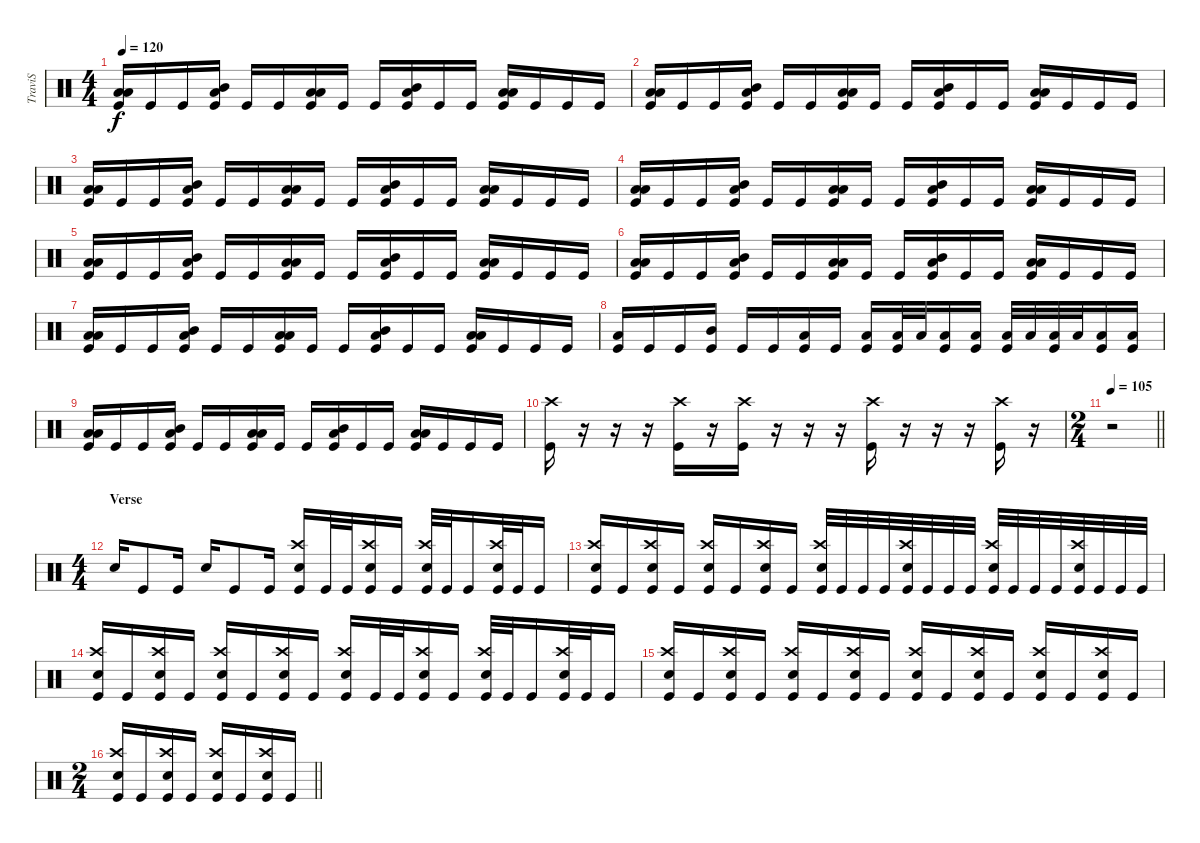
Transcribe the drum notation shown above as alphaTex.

\track ("TraviS" "TraviS") {instrument percussion}
\staff {score}
\articulation defaults
\ts (4 4)
\tempo 120
\clef neutral
\ks c
("Low Tom (hit)" "Low Floor Tom (hit)" "Kick (hit)").16{dy f} "Kick (hit)".16 "Kick (hit)".16 ("Mid Tom (hit)" "Low Floor Tom (hit)" "Kick (hit)").16 "Kick (hit)".16 "Kick (hit)".16 ("Low Tom (hit)" "Low Floor Tom (hit)" "Kick (hit)").16 "Kick (hit)".16 "Kick (hit)".16 ("Mid Tom (hit)" "Low Floor Tom (hit)" "Kick (hit)").16 "Kick (hit)".16 "Kick (hit)".16 ("Low Tom (hit)" "Low Floor Tom (hit)" "Kick (hit)").16 "Kick (hit)".16 "Kick (hit)".16 "Kick (hit)".16 |
("Low Tom (hit)" "Low Floor Tom (hit)" "Kick (hit)").16 "Kick (hit)".16 "Kick (hit)".16 ("Mid Tom (hit)" "Low Floor Tom (hit)" "Kick (hit)").16 "Kick (hit)".16 "Kick (hit)".16 ("Low Tom (hit)" "Low Floor Tom (hit)" "Kick (hit)").16 "Kick (hit)".16 "Kick (hit)".16 ("Mid Tom (hit)" "Low Floor Tom (hit)" "Kick (hit)").16 "Kick (hit)".16 "Kick (hit)".16 ("Low Tom (hit)" "Low Floor Tom (hit)" "Kick (hit)").16 "Kick (hit)".16 "Kick (hit)".16 "Kick (hit)".16 |
("Low Tom (hit)" "Low Floor Tom (hit)" "Kick (hit)").16 "Kick (hit)".16 "Kick (hit)".16 ("Mid Tom (hit)" "Low Floor Tom (hit)" "Kick (hit)").16 "Kick (hit)".16 "Kick (hit)".16 ("Low Tom (hit)" "Low Floor Tom (hit)" "Kick (hit)").16 "Kick (hit)".16 "Kick (hit)".16 ("Mid Tom (hit)" "Low Floor Tom (hit)" "Kick (hit)").16 "Kick (hit)".16 "Kick (hit)".16 ("Low Tom (hit)" "Low Floor Tom (hit)" "Kick (hit)").16 "Kick (hit)".16 "Kick (hit)".16 "Kick (hit)".16 |
("Low Tom (hit)" "Low Floor Tom (hit)" "Kick (hit)").16 "Kick (hit)".16 "Kick (hit)".16 ("Mid Tom (hit)" "Low Floor Tom (hit)" "Kick (hit)").16 "Kick (hit)".16 "Kick (hit)".16 ("Low Tom (hit)" "Low Floor Tom (hit)" "Kick (hit)").16 "Kick (hit)".16 "Kick (hit)".16 ("Mid Tom (hit)" "Low Floor Tom (hit)" "Kick (hit)").16 "Kick (hit)".16 "Kick (hit)".16 ("Low Tom (hit)" "Low Floor Tom (hit)" "Kick (hit)").16 "Kick (hit)".16 "Kick (hit)".16 "Kick (hit)".16 |
("Low Tom (hit)" "Low Floor Tom (hit)" "Kick (hit)").16 "Kick (hit)".16 "Kick (hit)".16 ("Mid Tom (hit)" "Low Floor Tom (hit)" "Kick (hit)").16 "Kick (hit)".16 "Kick (hit)".16 ("Low Tom (hit)" "Low Floor Tom (hit)" "Kick (hit)").16 "Kick (hit)".16 "Kick (hit)".16 ("Mid Tom (hit)" "Low Floor Tom (hit)" "Kick (hit)").16 "Kick (hit)".16 "Kick (hit)".16 ("Low Tom (hit)" "Low Floor Tom (hit)" "Kick (hit)").16 "Kick (hit)".16 "Kick (hit)".16 "Kick (hit)".16 |
("Low Tom (hit)" "Low Floor Tom (hit)" "Kick (hit)").16 "Kick (hit)".16 "Kick (hit)".16 ("Mid Tom (hit)" "Low Floor Tom (hit)" "Kick (hit)").16 "Kick (hit)".16 "Kick (hit)".16 ("Low Tom (hit)" "Low Floor Tom (hit)" "Kick (hit)").16 "Kick (hit)".16 "Kick (hit)".16 ("Mid Tom (hit)" "Low Floor Tom (hit)" "Kick (hit)").16 "Kick (hit)".16 "Kick (hit)".16 ("Low Tom (hit)" "Low Floor Tom (hit)" "Kick (hit)").16 "Kick (hit)".16 "Kick (hit)".16 "Kick (hit)".16 |
("Low Tom (hit)" "Low Floor Tom (hit)" "Kick (hit)").16 "Kick (hit)".16 "Kick (hit)".16 ("Mid Tom (hit)" "Low Floor Tom (hit)" "Kick (hit)").16 "Kick (hit)".16 "Kick (hit)".16 ("Low Tom (hit)" "Low Floor Tom (hit)" "Kick (hit)").16 "Kick (hit)".16 "Kick (hit)".16 ("Mid Tom (hit)" "Low Floor Tom (hit)" "Kick (hit)").16 "Kick (hit)".16 "Kick (hit)".16 ("Low Tom (hit)" "Low Floor Tom (hit)" "Kick (hit)").16 "Kick (hit)".16 "Kick (hit)".16 "Kick (hit)".16 |
("Low Tom (hit)" "Kick (hit)").16 "Kick (hit)".16 "Kick (hit)".16 ("Mid Tom (hit)" "Kick (hit)").16 "Kick (hit)".16 "Kick (hit)".16 ("Low Tom (hit)" "Kick (hit)").16 "Kick (hit)".16 ("Low Tom (hit)" "Kick (hit)").16 ("Low Tom (hit)" "Kick (hit)").32 "Low Tom (hit)".32 ("Low Tom (hit)" "Kick (hit)").16 ("Low Tom (hit)" "Kick (hit)").16 ("Low Floor Tom (hit)" "Kick (hit)").32 "Low Floor Tom (hit)".32 ("Low Floor Tom (hit)" "Kick (hit)").32 "Low Floor Tom (hit)".32 ("Low Floor Tom (hit)" "Kick (hit)").16 ("Low Floor Tom (hit)" "Kick (hit)").16 |
("Low Tom (hit)" "Low Floor Tom (hit)" "Kick (hit)").16 "Kick (hit)".16 "Kick (hit)".16 ("Mid Tom (hit)" "Low Floor Tom (hit)" "Kick (hit)").16 "Kick (hit)".16 "Kick (hit)".16 ("Low Tom (hit)" "Low Floor Tom (hit)" "Kick (hit)").16 "Kick (hit)".16 "Kick (hit)".16 ("Mid Tom (hit)" "Low Floor Tom (hit)" "Kick (hit)").16 "Kick (hit)".16 "Kick (hit)".16 ("Low Tom (hit)" "Low Floor Tom (hit)" "Kick (hit)").16 "Kick (hit)".16 "Kick (hit)".16 "Kick (hit)".16 |
("Crash high (hit)" "Kick (hit)").16 r.16 r.16 r.16 ("Crash high (hit)" "Kick (hit)").16 r.16 ("Crash high (hit)" "Kick (hit)").16 r.16 r.16 r.16 ("Crash high (hit)" "Kick (hit)").16 r.16 r.16 r.16 ("Crash high (hit)" "Kick (hit)").16 r.16 |
\ts (2 4)
\tempo 105
\barLineRight lightlight
r.2 |
\ts (4 4)
\section ("" "Verse")
"Snare (hit) 2".16 "Kick (hit)".8 "Kick (hit)".16 "Snare (hit) 2".16 "Kick (hit)".8 "Kick (hit)".16 ("Crash high (hit)" "Snare (hit) 2" "Kick (hit)").16 "Kick (hit)".32 "Kick (hit)".32 ("Crash high (hit)" "Snare (hit) 2" "Kick (hit)").16 "Kick (hit)".16 ("Crash high (hit)" "Snare (hit) 2" "Kick (hit)").32 "Kick (hit)".32 "Kick (hit)".16 ("Crash high (hit)" "Snare (hit) 2" "Kick (hit)").32 "Kick (hit)".32 "Kick (hit)".16 |
("Crash high (hit)" "Snare (hit) 2" "Kick (hit)").16 "Kick (hit)".16 ("Crash high (hit)" "Snare (hit) 2" "Kick (hit)").16 "Kick (hit)".16 ("Crash high (hit)" "Snare (hit) 2" "Kick (hit)").16 "Kick (hit)".16 ("Crash high (hit)" "Snare (hit) 2" "Kick (hit)").16 "Kick (hit)".16 ("Crash high (hit)" "Snare (hit) 2" "Kick (hit)").32 "Kick (hit)".32 "Kick (hit)".32 "Kick (hit)".32 ("Crash high (hit)" "Snare (hit) 2" "Kick (hit)").32 "Kick (hit)".32 "Kick (hit)".32 "Kick (hit)".32 ("Crash high (hit)" "Snare (hit) 2" "Kick (hit)").32 "Kick (hit)".32 "Kick (hit)".32 "Kick (hit)".32 ("Crash high (hit)" "Snare (hit) 2" "Kick (hit)").32 "Kick (hit)".32 "Kick (hit)".32 "Kick (hit)".32 |
("Crash high (hit)" "Snare (hit) 2" "Kick (hit)").16 "Kick (hit)".16 ("Crash high (hit)" "Snare (hit) 2" "Kick (hit)").16 "Kick (hit)".16 ("Crash high (hit)" "Snare (hit) 2" "Kick (hit)").16 "Kick (hit)".16 ("Crash high (hit)" "Snare (hit) 2" "Kick (hit)").16 "Kick (hit)".16 ("Crash high (hit)" "Snare (hit) 2" "Kick (hit)").16 "Kick (hit)".32 "Kick (hit)".32 ("Crash high (hit)" "Snare (hit) 2" "Kick (hit)").16 "Kick (hit)".16 ("Crash high (hit)" "Snare (hit) 2" "Kick (hit)").32 "Kick (hit)".32 "Kick (hit)".16 ("Crash high (hit)" "Snare (hit) 2" "Kick (hit)").32 "Kick (hit)".32 "Kick (hit)".16 |
("Crash high (hit)" "Snare (hit) 2" "Kick (hit)").16 "Kick (hit)".16 ("Crash high (hit)" "Snare (hit) 2" "Kick (hit)").16 "Kick (hit)".16 ("Crash high (hit)" "Snare (hit) 2" "Kick (hit)").16 "Kick (hit)".16 ("Crash high (hit)" "Snare (hit) 2" "Kick (hit)").16 "Kick (hit)".16 ("Crash high (hit)" "Snare (hit) 2" "Kick (hit)").16 "Kick (hit)".16 ("Crash high (hit)" "Snare (hit) 2" "Kick (hit)").16 "Kick (hit)".16 ("Crash high (hit)" "Snare (hit) 2" "Kick (hit)").16 "Kick (hit)".16 ("Crash high (hit)" "Snare (hit) 2" "Kick (hit)").16 "Kick (hit)".16 |
\ts (2 4)
\barLineRight lightlight
("Crash high (hit)" "Snare (hit) 2" "Kick (hit)").16 "Kick (hit)".16 ("Crash high (hit)" "Snare (hit) 2" "Kick (hit)").16 "Kick (hit)".16 ("Crash high (hit)" "Snare (hit) 2" "Kick (hit)").16 "Kick (hit)".16 ("Crash high (hit)" "Snare (hit) 2" "Kick (hit)").16 "Kick (hit)".16
